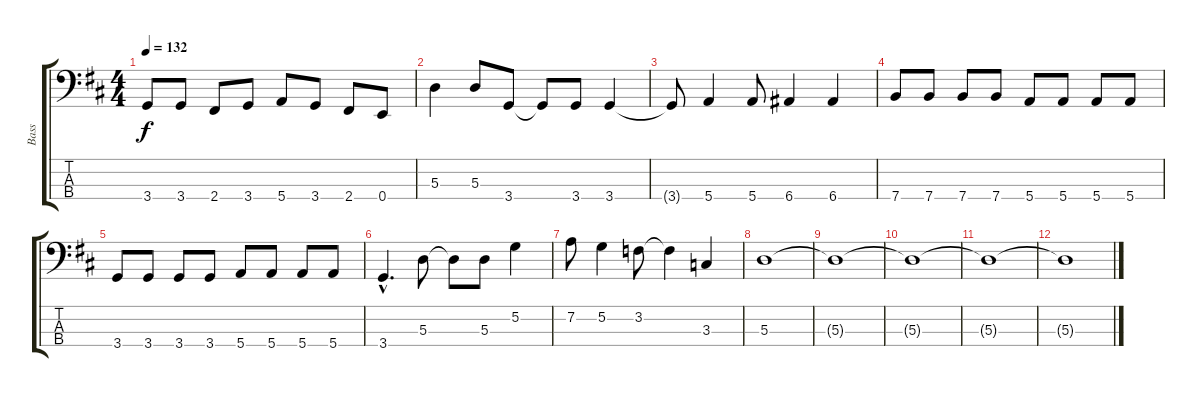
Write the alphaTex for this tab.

\track ("Bass" "Bass") {instrument electricbasspick}
\staff {score tabs}
\tuning (G2 D2 A1 E1) {hide}
\ts (4 4)
\tempo 132
\clef f4
\ks d
3.4.8{dy f} 3.4.8 2.4.8 3.4.8 5.4.8 3.4.8 2.4.8 0.4.8 |
5.3.4 5.3.8 3.4.8 3.4{t}.8 3.4.8 3.4.4 |
3.4{t}.8 5.4.4 5.4.8 6.4.4 6.4.4 |
7.4.8 7.4.8 7.4.8 7.4.8 5.4.8 5.4.8 5.4.8 5.4.8 |
3.4.8 3.4.8 3.4.8 3.4.8 5.4.8 5.4.8 5.4.8 5.4.8 |
3.4{hac}.4{d} 5.3.8 5.3{t}.8 5.3.8 5.2.4 |
7.2.8 5.2.4 3.2.8 3.2{t}.4 3.3.4 |
5.3.1 |
5.3{t}.1 |
5.3{t}.1 |
5.3{t}.1 |
5.3{t}.1
